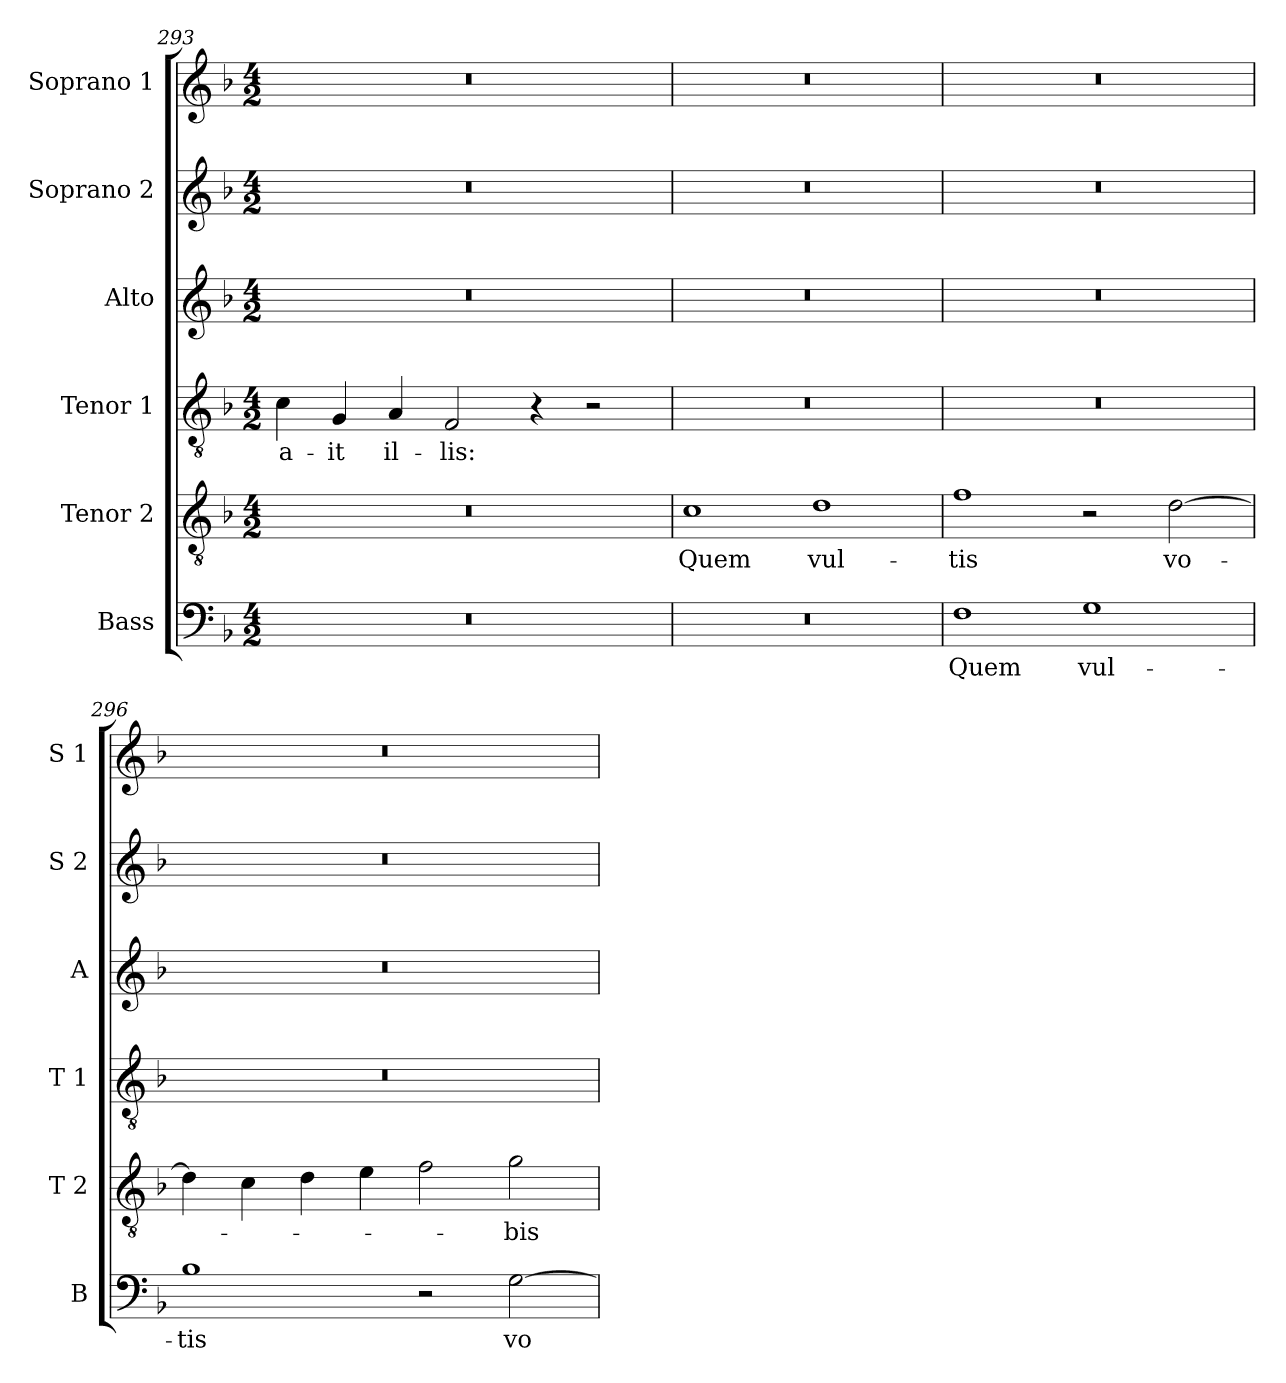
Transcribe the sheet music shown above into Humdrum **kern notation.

**kern	**text	**kern	**text	**kern	**text	**kern	**kern	**kern
*part6	*part6	*part5	*part5	*part4	*part4	*part3	*part2	*part1
*staff6	*staff6	*staff5	*staff5	*staff4	*staff4	*staff3	*staff2	*staff1
*I"Bass	*	*I"Tenor 2	*	*I"Tenor 1	*	*I"Alto	*I"Soprano 2	*I"Soprano 1
*I'B	*	*I'T 2	*	*I'T 1	*	*I'A	*I'S 2	*I'S 1
*clefF4	*	*clefGv2	*	*clefGv2	*	*clefG2	*clefG2	*clefG2
*k[b-]	*	*k[b-]	*	*k[b-]	*	*k[b-]	*k[b-]	*k[b-]
*F:	*	*F:	*	*F:	*	*F:	*F:	*F:
*M4/2	*	*M4/2	*	*M4/2	*	*M4/2	*M4/2	*M4/2
=293	=293	=293	=293	=293	=293	=293	=293	=293
!	!	!	!	!	!LO:LY:b	!	!	!
0r	.	0r	.	4c\	a-	0r	0r	0r
!	!	!	!	!	!LO:LY:b	!	!	!
.	.	.	.	4G/	-it	.	.	.
!	!	!	!	!	!LO:LY:b	!	!	!
.	.	.	.	4A/	il-	.	.	.
!	!	!	!	!	!LO:LY:b	!	!	!
.	.	.	.	2F/	-lis:	.	.	.
.	.	.	.	4r	.	.	.	.
.	.	.	.	2r	.	.	.	.
=294	=294	=294	=294	=294	=294	=294	=294	=294
!	!	!	!LO:LY:b	!	!	!	!	!
0r	.	1c	Quem	0r	.	0r	0r	0r
!	!	!	!LO:LY:b	!	!	!	!	!
.	.	1d	vul-	.	.	.	.	.
!!LO:PB:g=z
=295	=295	=295	=295	=295	=295	=295	=295	=295
!	!LO:LY:b	!	!	!	!	!	!	!
!	!	!	!LO:LY:b	!	!	!	!	!
1F	Quem	1f	-tis	0r	.	0r	0r	0r
!	!LO:LY:b	!	!	!	!	!	!	!
1G	vul-	2r	.	.	.	.	.	.
!	!	!	!LO:LY:b	!	!	!	!	!
.	.	[2d\	vo-	.	.	.	.	.
=296	=296	=296	=296	=296	=296	=296	=296	=296
!	!LO:LY:b	!	!	!	!	!	!	!
1B-	-tis	4d\]	.	0r	.	0r	0r	0r
.	.	4c\	.	.	.	.	.	.
.	.	4d\	.	.	.	.	.	.
.	.	4e\	.	.	.	.	.	.
2r	.	2f\	.	.	.	.	.	.
!	!LO:LY:b	!	!	!	!	!	!	!
!	!	!	!LO:LY:b	!	!	!	!	!
[2G\	vo-	2g\	-bis	.	.	.	.	.
=	=	=	=	=	=	=	=	=
*-	*-	*-	*-	*-	*-	*-	*-	*-
